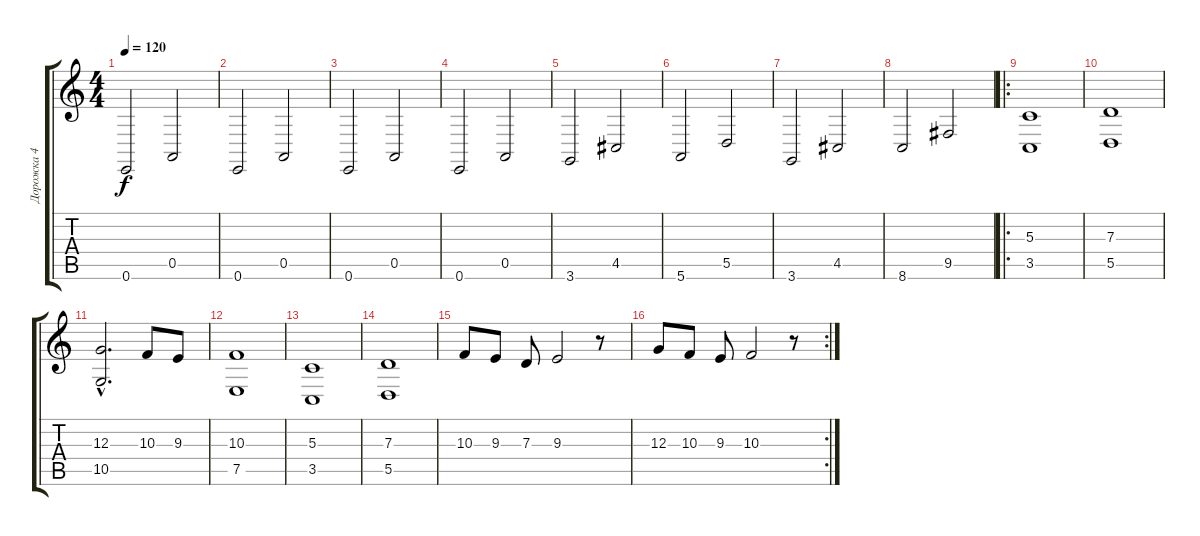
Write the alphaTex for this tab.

\track ("Дорожка 4" "Дорожка 4") {instrument cello}
\staff {score tabs}
\tuning (E4 B3 G3 D3 A2 E2) {hide}
\ts (4 4)
\tempo 120
\clef g2
\ks c
0.6.2{dy f} 0.5.2 |
0.6.2 0.5.2 |
0.6.2 0.5.2 |
0.6.2 0.5.2 |
3.6.2 4.5.2 |
5.6.2 5.5.2 |
3.6.2 4.5.2 |
8.6.2 9.5.2 |
\ro
(5.3 3.5).1 |
(7.3 5.5).1 |
(12.3{hac} 10.5{hac}).2{d} 10.3.8 9.3.8 |
(10.3 7.5).1 |
(5.3 3.5).1 |
(7.3 5.5).1 |
10.3.8 9.3.8 7.3.8 9.3.2 r.8 |
\rc 2
12.3.8 10.3.8 9.3.8 10.3.2 r.8
